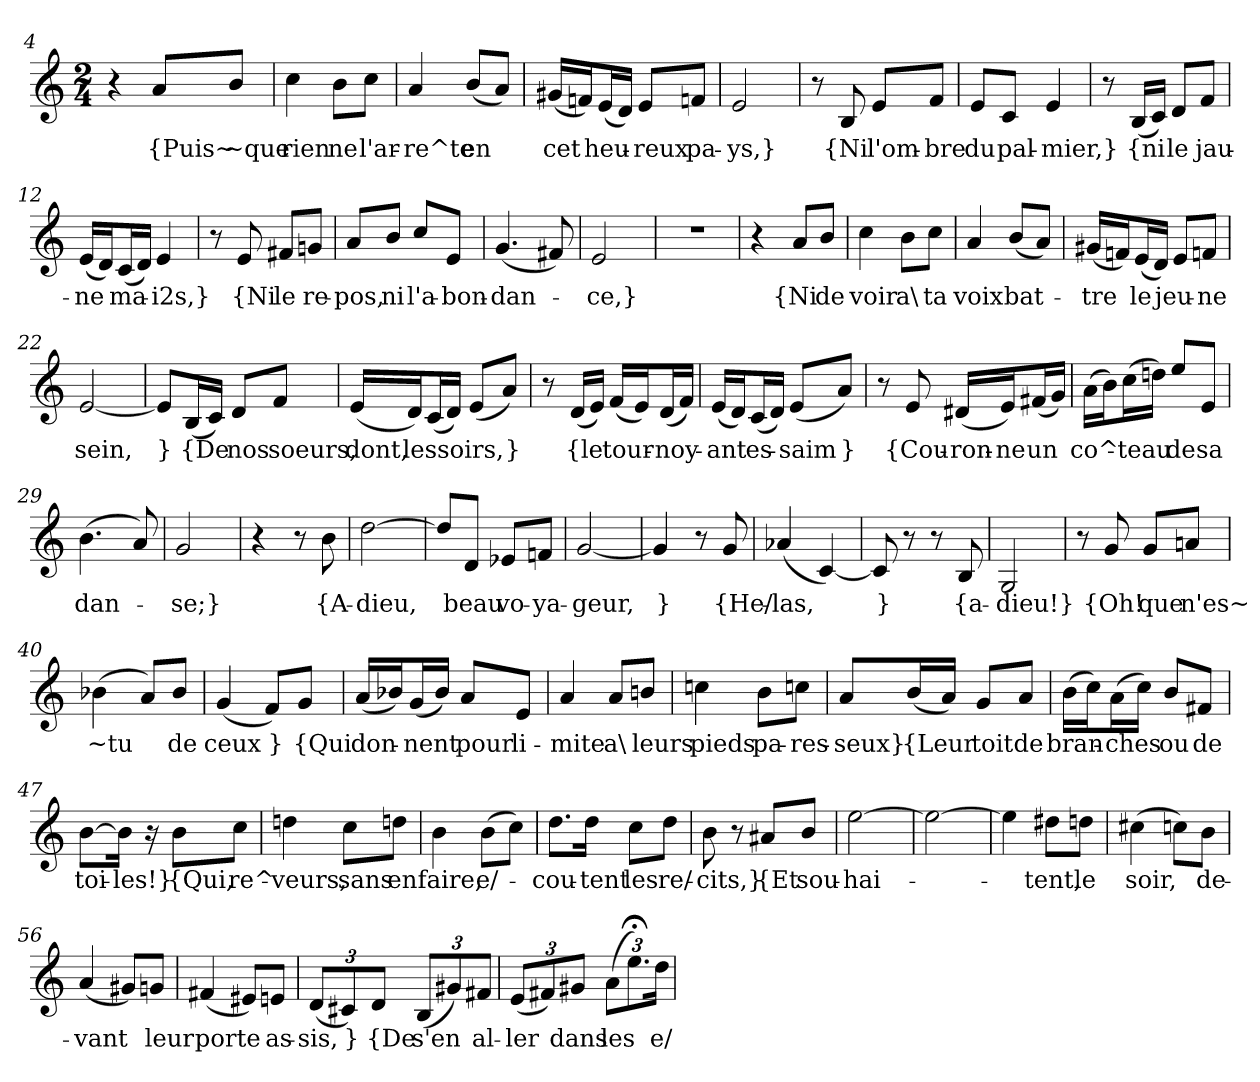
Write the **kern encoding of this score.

**kern	**text
*part1	*part1
*staff1	*staff1
*clefG2	*
*k[]	*
*M2/4	*
=4	=4
4r	.
8a/L	{Puis~
8b/J	~que
=5	=5
4cc	rien
8b\L	ne
8cc\J	l'ar-
=6	=6
4a	-re^te
(8b/L	en
8a/J)	.
=7	=7
(16g#X/LL	cet
16fn/J)	.
(16e/L	heu-
16d/JJ)	.
8e/L	-reux
8fn/J	pa-
=8	=8
2e	-ys,}
=9	=9
8r	.
8B	{Ni
8e/L	l'om-
8f/J	-bre
=10	=10
8e/L	du
8c/J	pal-
4e	-mier,}
=11	=11
8r	.
(16B/LL	{ni
16c/JJ)	.
8d/L	le
8f/J	jau-
=12	=12
(16e/LL	-ne
16d/J)	.
(16c/L	ma-
16d/JJ)	.
4e	i2s,}
=13	=13
8r	.
8e	{Ni
8f#X/L	le
8gn/J	re-
=14	=14
8a/L	-pos,
8b/J	ni
8cc/L	l'a-
8e/J	-bon-
=15	=15
(4.g	-dan-
8f#X)	.
=16	=16
2e	-ce,}
=17	=17
2r	.
=18	=18
4r	.
8a/L	{Ni
8b/J	de
=19	=19
4cc	voir
8b\L	a\
8cc\J	ta
=20	=20
4a	voix
(8b/L	bat-
8a/J)	.
=21	=21
(16g#X/LL	-tre
16fn/J)	.
(16e/L	le
16d/JJ)	.
8e/L	jeu-
8fn/J	-ne
=22	=22
[2e	sein,
=23	=23
8e/L]	}
(16B/L	{De
16c/JJ)	.
8d/L	nos
8f/J	soeurs,
=24	=24
(16e/LL	dont,
16d/J)	les
(16c/L	.
16d/JJ)	soirs,
(8e/L	.
8a/J)	}
=25	=25
8r	.
(16d/LL	{le
16e/JJ)	.
(16f/LL	tour-
16e/J)	.
(16d/L	-noy-
16f/JJ)	.
=26	=26
(16e/LL	-ant
16d/J)	.
(16c/L	es-
16d/JJ)	.
(8e/L	-saim
8a/J)	}
=27	=27
8r	.
8e	{Cou-
(16d#X/LL	-ron-
16e/J)	-ne
(16f#X/L	un
16g/JJ)	.
=28	=28
(16a\LL	co^-
16b\J)	.
(16cc\L	-teau
16ddn\JJ)	.
8ee/L	de
8e/J	sa
=29	=29
(4.b	dan-
8a)	.
=30	=30
2g	-se;}
=31	=31
4r	.
8r	.
8b	{A-
=32	=32
[2dd	-dieu,
=33	=33
8dd/L]	.
8d/J	beau
8e-X/L	vo-
8fn/J	-ya-
=34	=34
[2g	-geur,
=35	=35
4g]	}
8r	.
8g	{He/-
=36	=36
(4a-X	-las,
[4c)	.
=37	=37
8c]	}
8r	.
8r	.
8B	{a-
=38	=38
2G	-dieu!}
=39	=39
8r	.
8g	{Oh!
8g/L	que
8an/J	n'es~
=40	=40
(4b-X	~tu
8a/L)	.
8b-/J	de
=41	=41
(4g	ceux
8f/L)	}
8g/J	{Qui
=42	=42
(16a/LL	don-
16b-X/J)	.
(16g/L	-nent
16b-/JJ)	.
8a/L	pour
8e/J	li-
=43	=43
4a	-mite
8a/L	a\
8bn/J	leurs
=44	=44
4ccn	pieds
8b\L	pa-
8ccn\J	-res-
=45	=45
8a/L	-seux}
(16b/L	{Leur
16a/JJ)	.
8g/L	toit
8a/J	de
=46	=46
(16b\LL	bran-
16cc\J)	.
(16a\L	-ches
16cc\JJ)	.
8b/L	ou
8f#X/J	de
=47	=47
[8b\L	toi-
16b\Jk]	-les!}
16r	.
8b\L	{Qui,
8cc\J	re^-
=48	=48
4ddn	-veurs,
8cc\L	sans
8ddn\J	en
=49	=49
4b	faire,
(8b\L	e/-
8cc\J)	.
=50	=50
8.dd\L	-cou-
16dd\Jk	-tent
8cc\L	les
8dd\J	re/-
=51	=51
8b	-cits,}
8r	.
8a#X/L	{Et
8b/J	sou-
=52	=52
[2ee	-hai-
=53	=53
2ee_	.
=54	=54
4ee]	.
8dd#X\L	-tent,
8ddn\J	le
=55	=55
(4cc#X	soir,
8ccn\L)	.
8b\J	de-
=56	=56
(4a	-vant
8g#X/L)	.
8gn/J	leur
=57	=57
(4f#X	porte
8e#X/L)	.
8en/J	as-
=58	=58
(12d/L	-sis,
12c#X/)	}
12d/J	{De
(12B/L	s'en
12g#X/)	.
12f#X/J	al-
=59	=59
(12e/L	-ler
12f#X/)	.
12g#X/J	dans
(12a\L	les
12.ee;<\)	.
24dd\Jk	e/-
=	=
*-	*-
